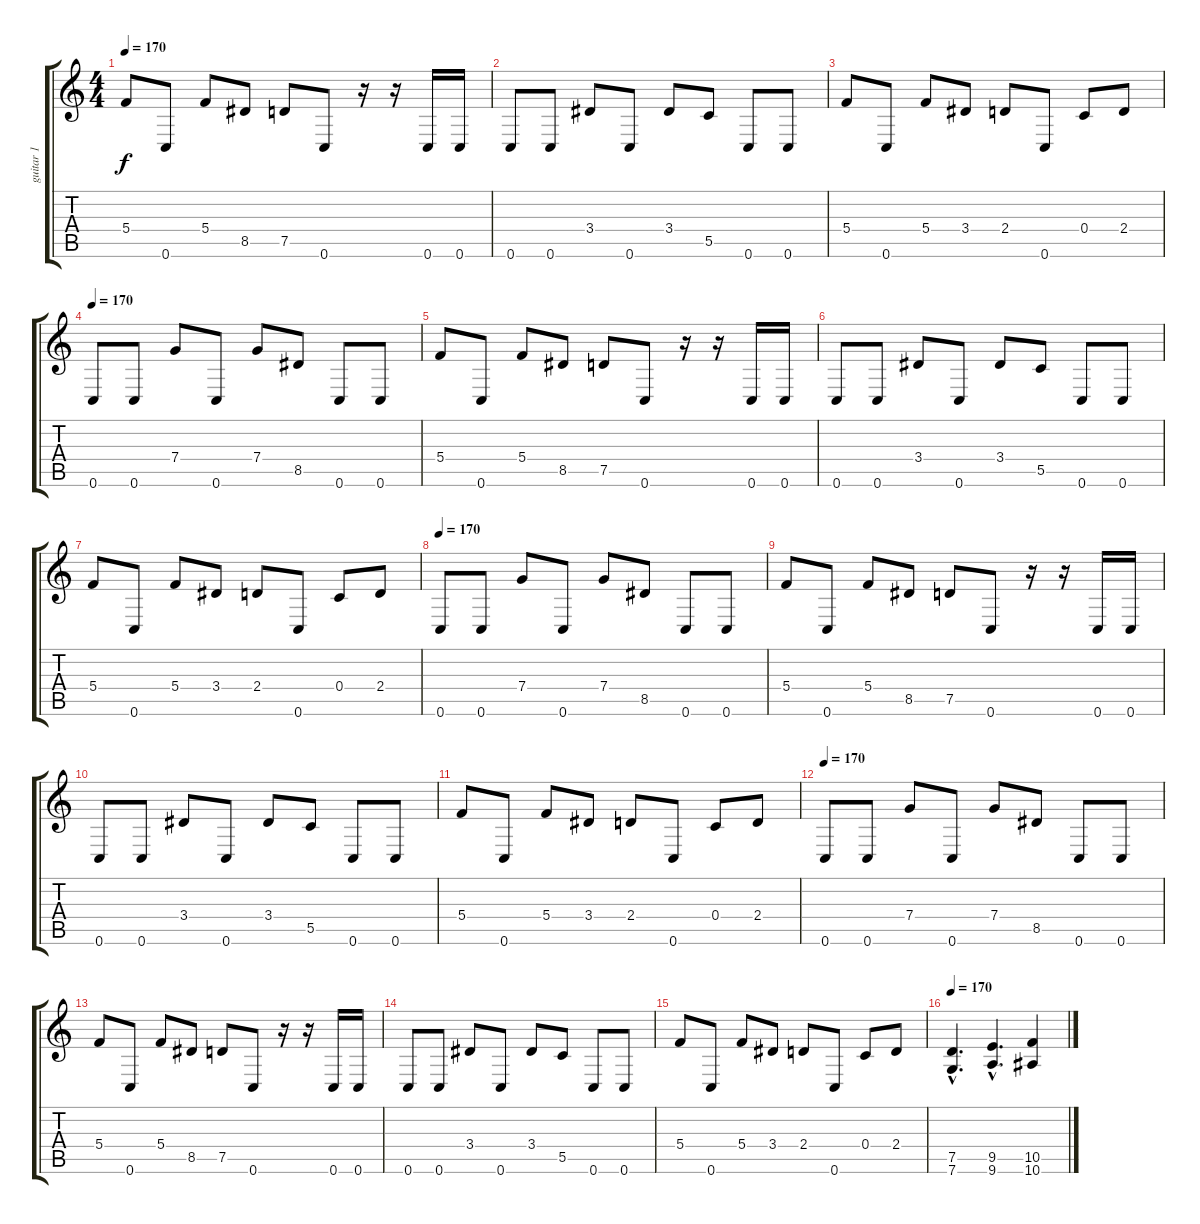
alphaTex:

\track ("guitar 1" "guitar 1") {instrument distortionguitar}
\staff {score tabs}
\tuning (D4 A3 F3 C3 G2 C2) {hide}
\ts (4 4)
\tempo 170
\clef g2
\ks c
5.4.8{dy f} 0.6.8 5.4.8 8.5.8 7.5.8 0.6.8 r.16 r.16 0.6.16 0.6.16 |
0.6.8 0.6.8 3.4.8 0.6.8 3.4.8 5.5.8 0.6.8 0.6.8 |
5.4.8 0.6.8 5.4.8 3.4.8 2.4.8 0.6.8 0.4.8 2.4.8 |
\tempo 170
0.6.8 0.6.8 7.4.8 0.6.8 7.4.8 8.5.8 0.6.8 0.6.8 |
5.4.8 0.6.8 5.4.8 8.5.8 7.5.8 0.6.8 r.16 r.16 0.6.16 0.6.16 |
0.6.8 0.6.8 3.4.8 0.6.8 3.4.8 5.5.8 0.6.8 0.6.8 |
5.4.8 0.6.8 5.4.8 3.4.8 2.4.8 0.6.8 0.4.8 2.4.8 |
\tempo 170
0.6.8 0.6.8 7.4.8 0.6.8 7.4.8 8.5.8 0.6.8 0.6.8 |
5.4.8 0.6.8 5.4.8 8.5.8 7.5.8 0.6.8 r.16 r.16 0.6.16 0.6.16 |
0.6.8 0.6.8 3.4.8 0.6.8 3.4.8 5.5.8 0.6.8 0.6.8 |
5.4.8 0.6.8 5.4.8 3.4.8 2.4.8 0.6.8 0.4.8 2.4.8 |
\tempo 170
0.6.8 0.6.8 7.4.8 0.6.8 7.4.8 8.5.8 0.6.8 0.6.8 |
5.4.8 0.6.8 5.4.8 8.5.8 7.5.8 0.6.8 r.16 r.16 0.6.16 0.6.16 |
0.6.8 0.6.8 3.4.8 0.6.8 3.4.8 5.5.8 0.6.8 0.6.8 |
5.4.8 0.6.8 5.4.8 3.4.8 2.4.8 0.6.8 0.4.8 2.4.8 |
\tempo 170
(7.5{hac} 7.6{hac}).4{d} (9.5{hac} 9.6{hac}).4{d} (10.5 10.6).4
